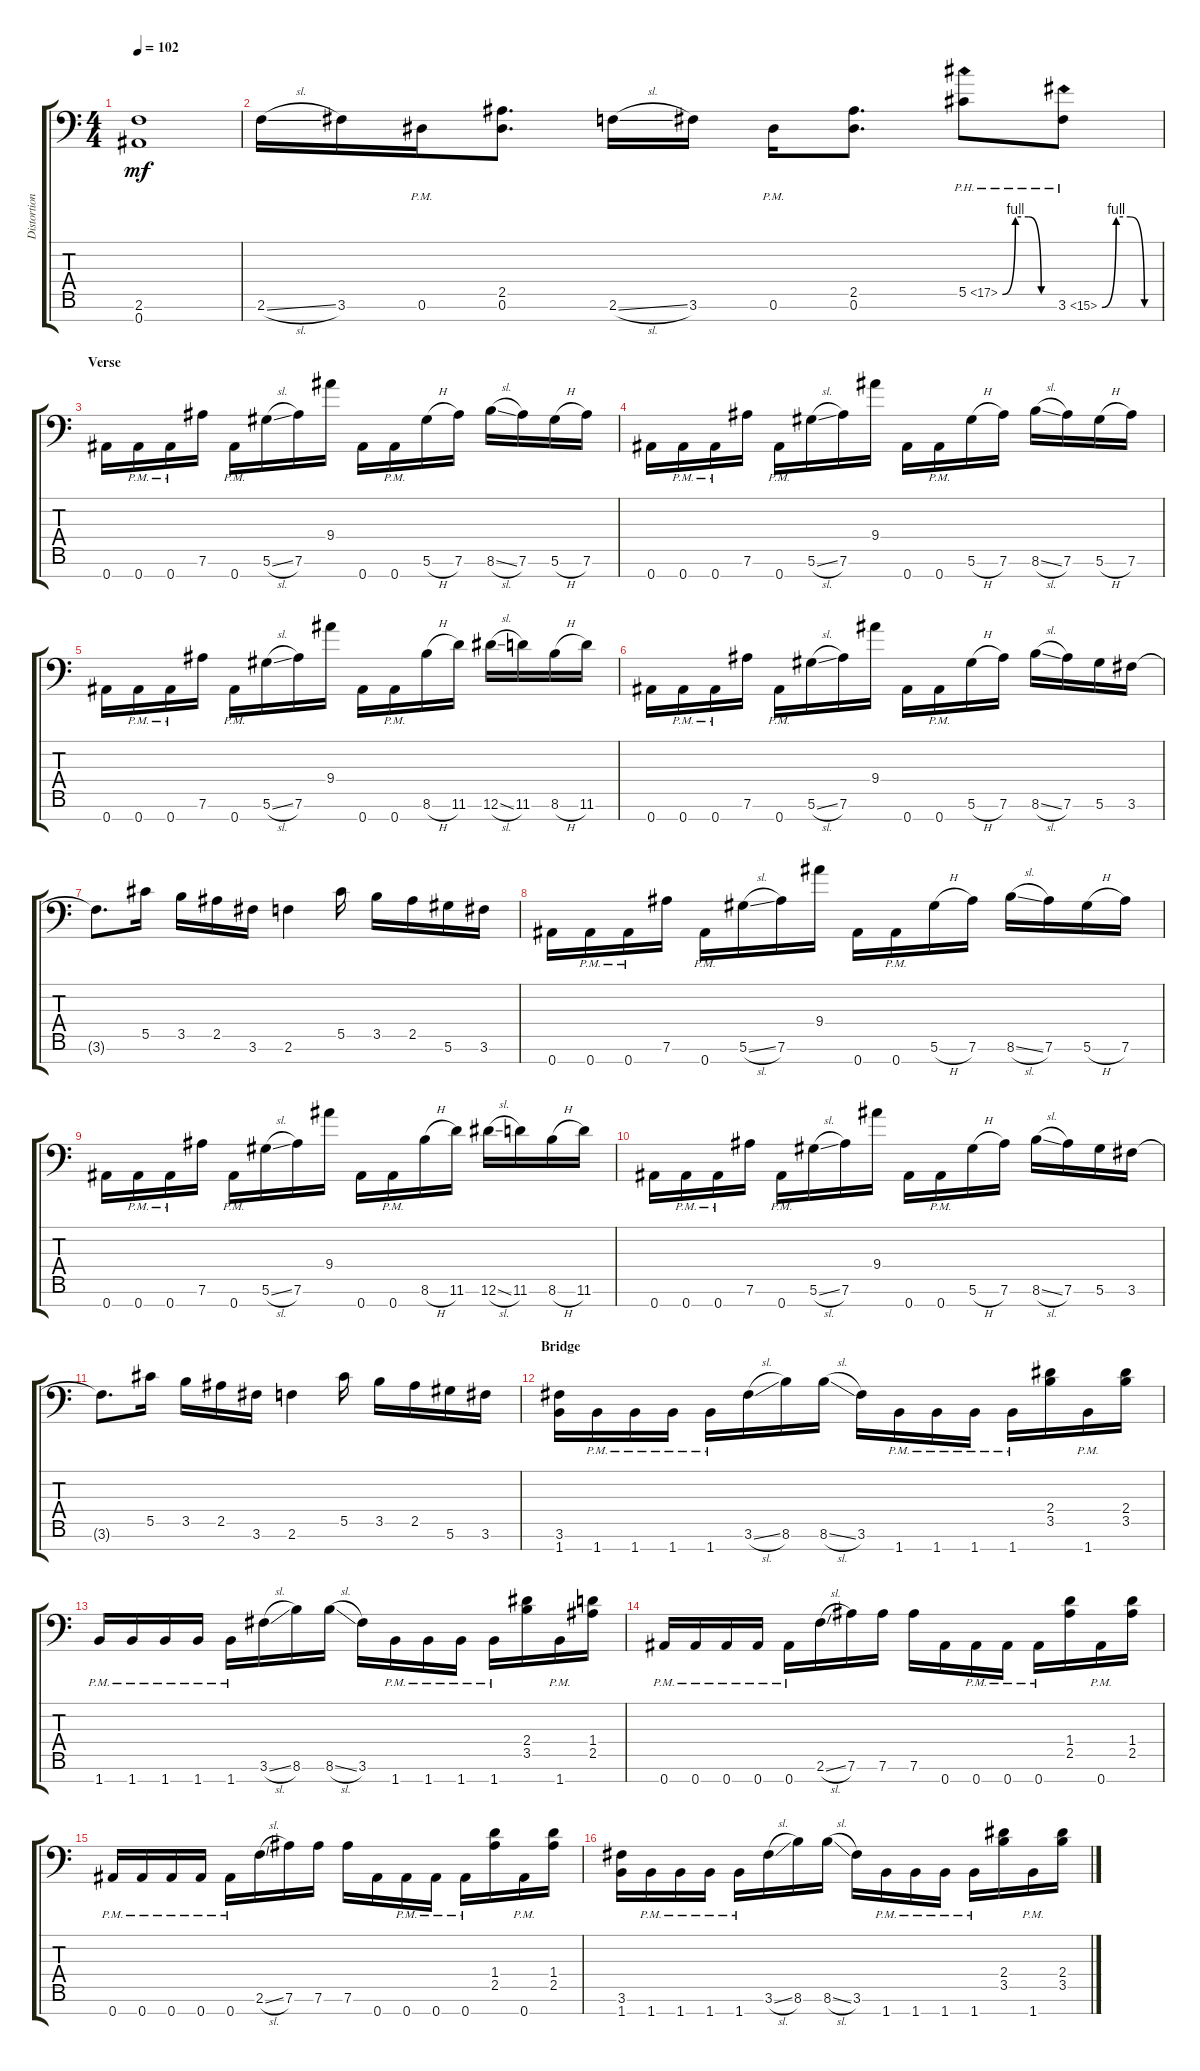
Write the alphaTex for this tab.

\track ("Distortion Guitar" "Distortion") {instrument distortionguitar}
\staff {score tabs}
\tuning (Eb4 Bb3 Gb3 Db3 Ab2 Eb2 Bb1) {hide}
\ts (4 4)
\tempo 102
\clef f4
\ks c
(2.6 0.7).1{dy mf} |
2.6{sl}.16 3.6.16 0.6{pm}.16 (2.5 0.6).8{d} 2.6{sl}.16 3.6.16 0.6{pm}.16 (2.5 0.6).8{d} 5.5{be (custom 0 0 15 4 30 4 45 0 60 0) ph 12}.8 3.6{be (custom 0 0 15 4 30 4 45 0 60 0) ph 12}.8 |
\section ("" "Verse")
0.7.16 0.7{pm}.16 0.7{pm}.16 7.6.16 0.7{pm}.16 5.6{sl}.16 7.6.16 9.4.16 0.7.16 0.7{pm}.16 5.6{h}.16 7.6.16 8.6{sl}.16 7.6.16 5.6{h}.16 7.6.16 |
0.7.16 0.7{pm}.16 0.7{pm}.16 7.6.16 0.7{pm}.16 5.6{sl}.16 7.6.16 9.4.16 0.7.16 0.7{pm}.16 5.6{h}.16 7.6.16 8.6{sl}.16 7.6.16 5.6{h}.16 7.6.16 |
0.7.16 0.7{pm}.16 0.7{pm}.16 7.6.16 0.7{pm}.16 5.6{sl}.16 7.6.16 9.4.16 0.7.16 0.7{pm}.16 8.6{h}.16 11.6.16 12.6{sl}.16 11.6.16 8.6{h}.16 11.6.16 |
0.7.16 0.7{pm}.16 0.7{pm}.16 7.6.16 0.7{pm}.16 5.6{sl}.16 7.6.16 9.4.16 0.7.16 0.7{pm}.16 5.6{h}.16 7.6.16 8.6{sl}.16 7.6.16 5.6.16 3.6.16 |
3.6{t}.8{d} 5.5.16 3.5.16 2.5.16 3.6.16 2.6.4 5.5.16 3.5.16 2.5.16 5.6.16 3.6.16 |
0.7.16 0.7{pm}.16 0.7{pm}.16 7.6.16 0.7{pm}.16 5.6{sl}.16 7.6.16 9.4.16 0.7.16 0.7{pm}.16 5.6{h}.16 7.6.16 8.6{sl}.16 7.6.16 5.6{h}.16 7.6.16 |
0.7.16 0.7{pm}.16 0.7{pm}.16 7.6.16 0.7{pm}.16 5.6{sl}.16 7.6.16 9.4.16 0.7.16 0.7{pm}.16 8.6{h}.16 11.6.16 12.6{sl}.16 11.6.16 8.6{h}.16 11.6.16 |
0.7.16 0.7{pm}.16 0.7{pm}.16 7.6.16 0.7{pm}.16 5.6{sl}.16 7.6.16 9.4.16 0.7.16 0.7{pm}.16 5.6{h}.16 7.6.16 8.6{sl}.16 7.6.16 5.6.16 3.6.16 |
3.6{t}.8{d} 5.5.16 3.5.16 2.5.16 3.6.16 2.6.4 5.5.16 3.5.16 2.5.16 5.6.16 3.6.16 |
\section ("" "Bridge")
(3.6 1.7).16 1.7{pm}.16 1.7{pm}.16 1.7{pm}.16 1.7{pm}.16 3.6{sl}.16 8.6.16 8.6{sl}.16 3.6.16 1.7{pm}.16 1.7{pm}.16 1.7{pm}.16 1.7{pm}.16 (2.4 3.5).16 1.7{pm}.16 (2.4 3.5).16 |
1.7{pm}.16 1.7{pm}.16 1.7{pm}.16 1.7{pm}.16 1.7{pm}.16 3.6{sl}.16 8.6.16 8.6{sl}.16 3.6.16 1.7{pm}.16 1.7{pm}.16 1.7{pm}.16 1.7{pm}.16 (2.4 3.5).16 1.7{pm}.16 (1.4 2.5).16 |
0.7{pm}.16 0.7{pm}.16 0.7{pm}.16 0.7{pm}.16 0.7{pm}.16 2.6{sl}.16 7.6.16 7.6.16 7.6.16 0.7.16 0.7{pm}.16 0.7{pm}.16 0.7{pm}.16 (1.4 2.5).16 0.7{pm}.16 (1.4 2.5).16 |
0.7{pm}.16 0.7{pm}.16 0.7{pm}.16 0.7{pm}.16 0.7{pm}.16 2.6{sl}.16 7.6.16 7.6.16 7.6.16 0.7.16 0.7{pm}.16 0.7{pm}.16 0.7{pm}.16 (1.4 2.5).16 0.7{pm}.16 (1.4 2.5).16 |
(3.6 1.7).16 1.7{pm}.16 1.7{pm}.16 1.7{pm}.16 1.7{pm}.16 3.6{sl}.16 8.6.16 8.6{sl}.16 3.6.16 1.7{pm}.16 1.7{pm}.16 1.7{pm}.16 1.7{pm}.16 (2.4 3.5).16 1.7{pm}.16 (2.4 3.5).16
